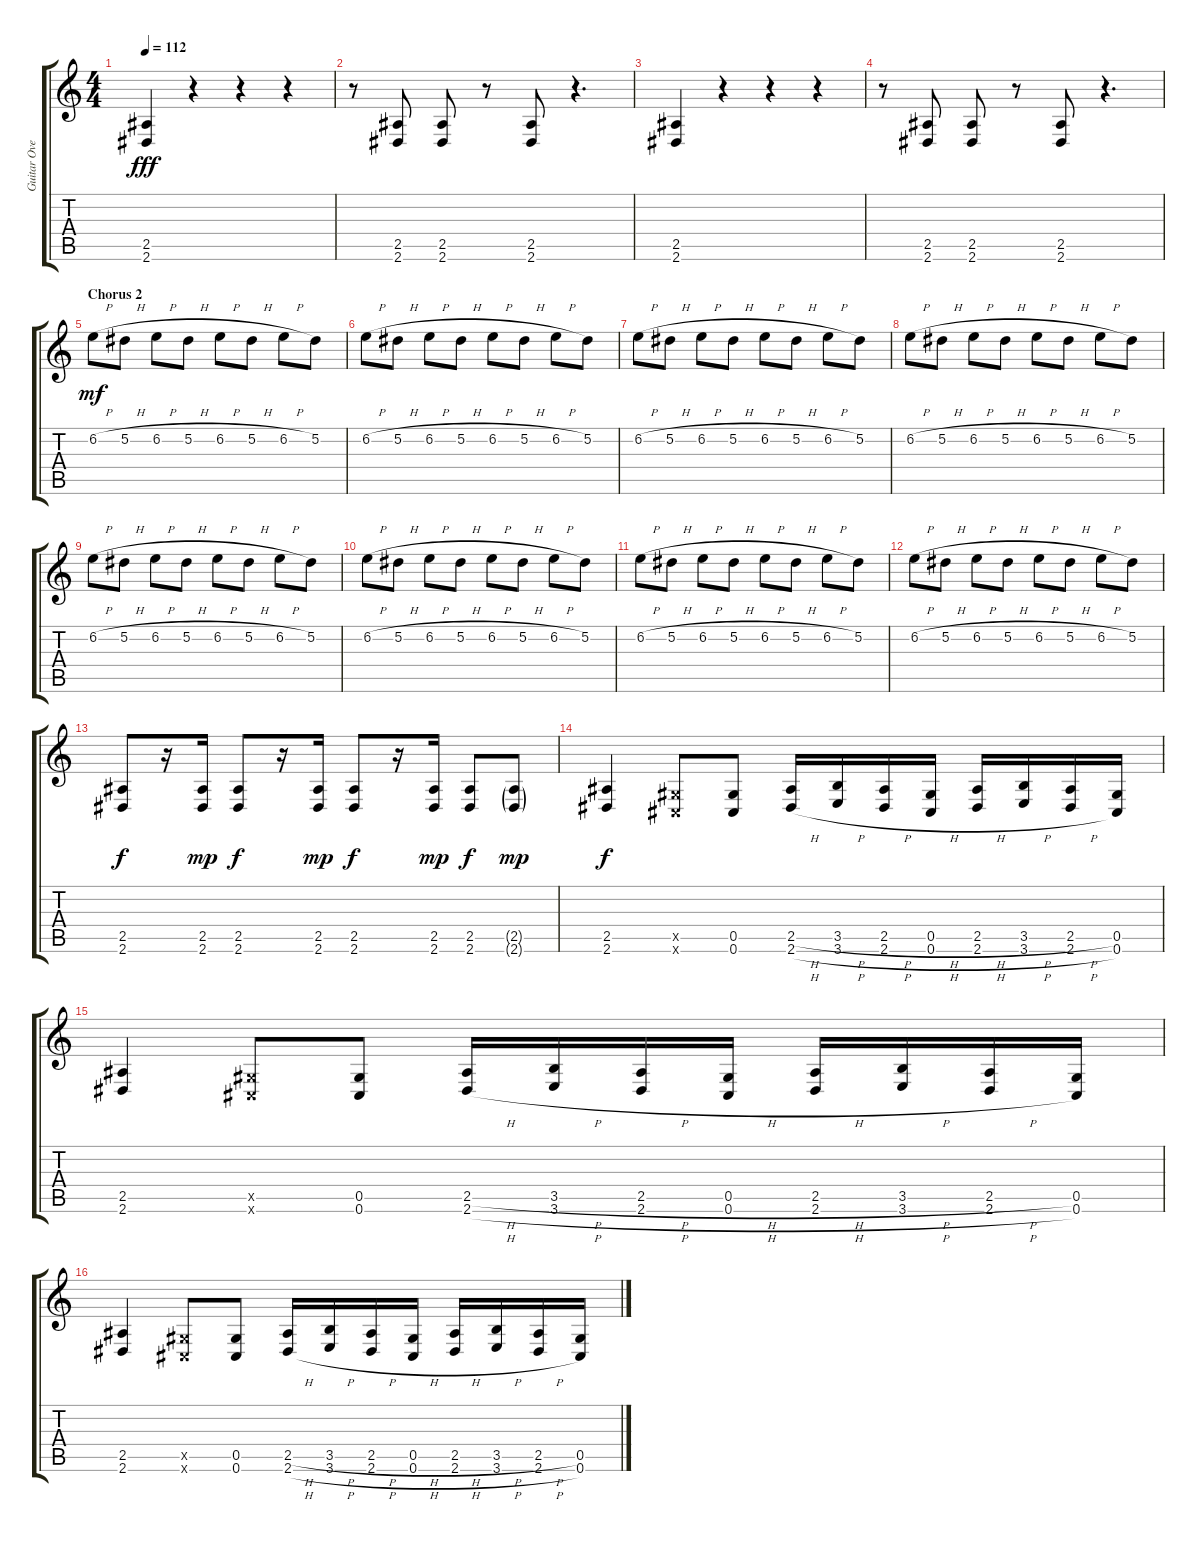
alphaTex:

\track ("Guitar Overdub" "Guitar Ove") {instrument distortionguitar}
\staff {score tabs}
\tuning (Eb4 Bb3 Gb3 Db3 Ab2 Db2) {hide}
\ts (4 4)
\tempo 112
\clef g2
\ks c
(2.5 2.6).4{dy fff} r.4 r.4 r.4 |
r.8 (2.5 2.6).8 (2.5 2.6).8 r.8 (2.5 2.6).8 r.4{d} |
(2.5 2.6).4 r.4 r.4 r.4 |
r.8 (2.5 2.6).8 (2.5 2.6).8 r.8 (2.5 2.6).8 r.4{d} |
\section ("" "Chorus 2")
6.2{h}.8{dy mf} 5.2{h}.8 6.2{h}.8 5.2{h}.8 6.2{h}.8 5.2{h}.8 6.2{h}.8 5.2.8 |
6.2{h}.8 5.2{h}.8 6.2{h}.8 5.2{h}.8 6.2{h}.8 5.2{h}.8 6.2{h}.8 5.2.8 |
6.2{h}.8 5.2{h}.8 6.2{h}.8 5.2{h}.8 6.2{h}.8 5.2{h}.8 6.2{h}.8 5.2.8 |
6.2{h}.8 5.2{h}.8 6.2{h}.8 5.2{h}.8 6.2{h}.8 5.2{h}.8 6.2{h}.8 5.2.8 |
6.2{h}.8 5.2{h}.8 6.2{h}.8 5.2{h}.8 6.2{h}.8 5.2{h}.8 6.2{h}.8 5.2.8 |
6.2{h}.8 5.2{h}.8 6.2{h}.8 5.2{h}.8 6.2{h}.8 5.2{h}.8 6.2{h}.8 5.2.8 |
6.2{h}.8 5.2{h}.8 6.2{h}.8 5.2{h}.8 6.2{h}.8 5.2{h}.8 6.2{h}.8 5.2.8 |
6.2{h}.8 5.2{h}.8 6.2{h}.8 5.2{h}.8 6.2{h}.8 5.2{h}.8 6.2{h}.8 5.2.8 |
(2.5 2.6).8{dy f} r.16 (2.5 2.6).16{dy mp} (2.5 2.6).8{dy f} r.16 (2.5 2.6).16{dy mp} (2.5 2.6).8{dy f} r.16 (2.5 2.6).16{dy mp} (2.5 2.6).8{dy f} (2.5{g} 2.6{g}).8{dy mp} |
(2.5 2.6).4{dy f} (0.5{x} 0.6{x}).8 (0.5 0.6).8 (2.5{h} 2.6{h}).16 (3.5{h} 3.6{h}).16 (2.5{h} 2.6{h}).16 (0.5{h} 0.6{h}).16 (2.5{h} 2.6{h}).16 (3.5{h} 3.6{h}).16 (2.5{h} 2.6{h}).16 (0.5 0.6).16 |
(2.5 2.6).4 (0.5{x} 0.6{x}).8 (0.5 0.6).8 (2.5{h} 2.6{h}).16 (3.5{h} 3.6{h}).16 (2.5{h} 2.6{h}).16 (0.5{h} 0.6{h}).16 (2.5{h} 2.6{h}).16 (3.5{h} 3.6{h}).16 (2.5{h} 2.6{h}).16 (0.5 0.6).16 |
(2.5 2.6).4 (0.5{x} 0.6{x}).8 (0.5 0.6).8 (2.5{h} 2.6{h}).16 (3.5{h} 3.6{h}).16 (2.5{h} 2.6{h}).16 (0.5{h} 0.6{h}).16 (2.5{h} 2.6{h}).16 (3.5{h} 3.6{h}).16 (2.5{h} 2.6{h}).16 (0.5 0.6).16
